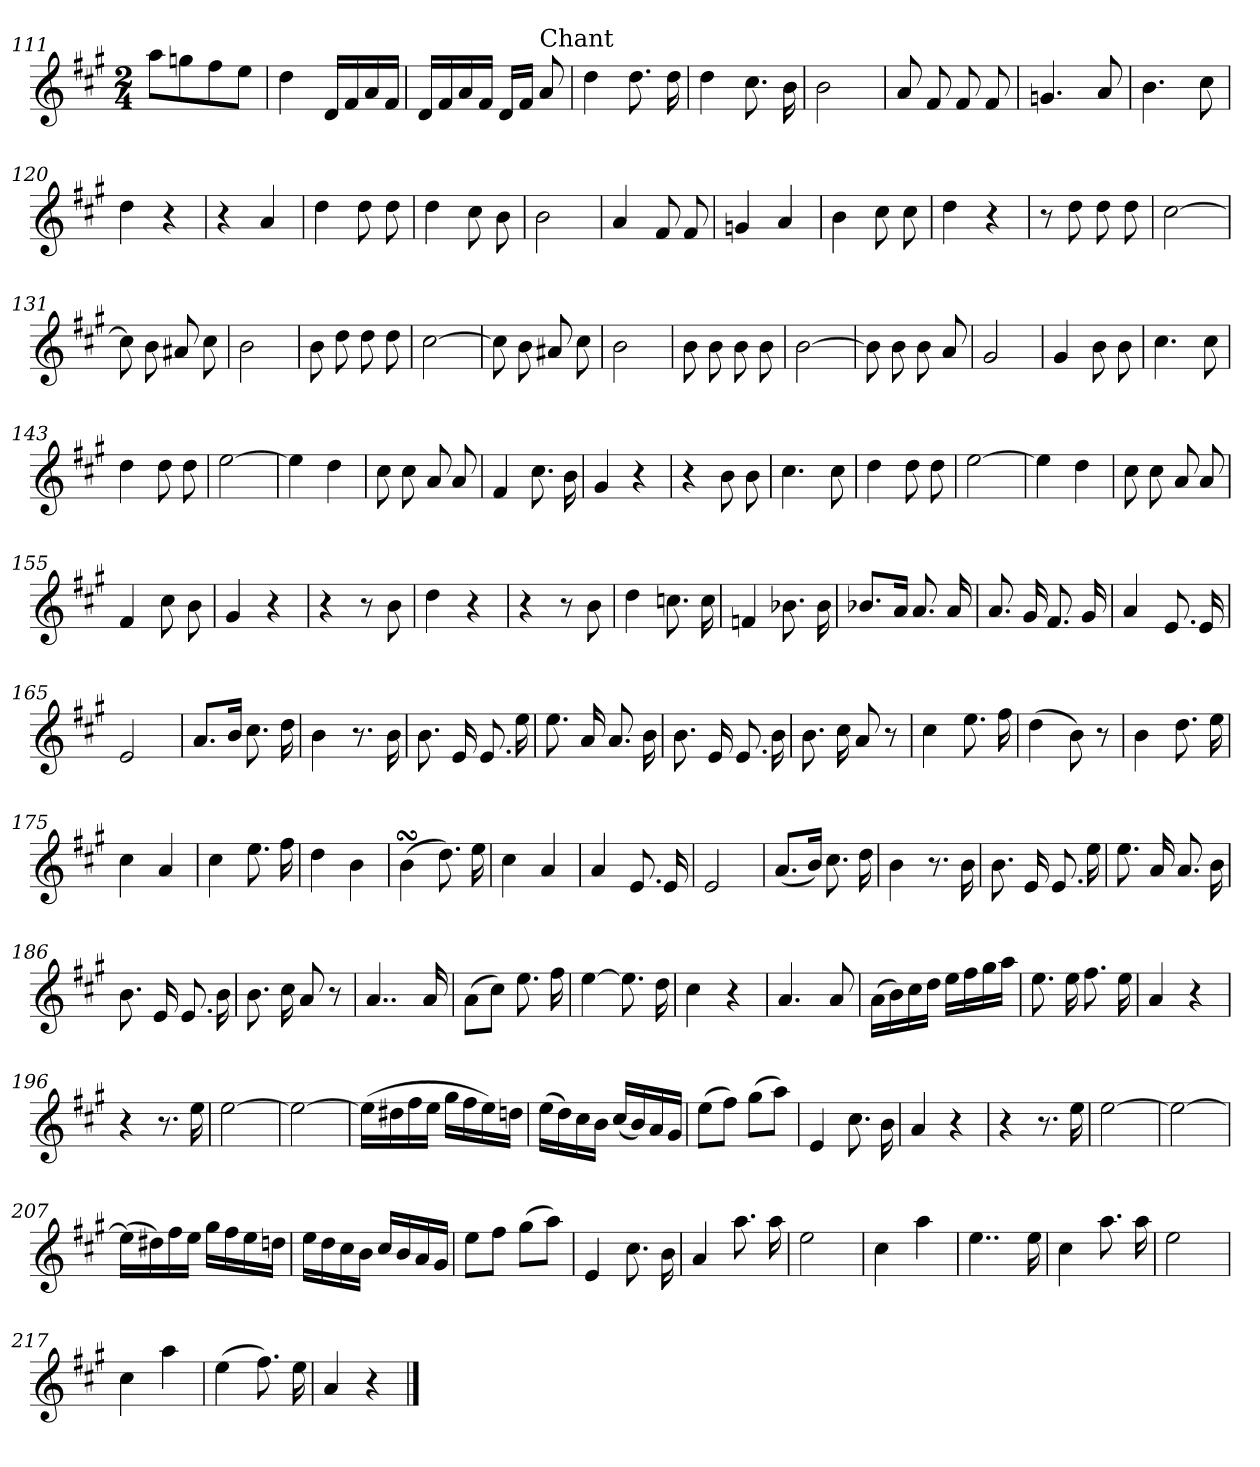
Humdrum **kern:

**kern
*part1
*staff1
*clefG2
*k[f#c#g#]
*A:
*M2/4
=111
8aa\L
8ggn\
8ff#\
8ee\J
=112
4dd\
16d/LL
16f#/
16a/
16f#/JJ
!!LO:LB:g=z
=113
16d/LL
16f#/
16a/
16f#/JJ
16d/LL
16f#/JJ
!LO:TX:a:t=Chant
8a/
=114
4dd\
8.dd\
16dd\
=115
4dd\
8.cc#\
16b\
=116
2b\
=117
8a/
8f#/
8f#/
8f#/
=118
4.gn/
8a/
=119
4.b\
8cc#\
=120
4dd\
4r
=121
4r
4a/
=122
4dd\
8dd\
8dd\
!!LO:LB:g=z
=123
4dd\
8cc#\
8b\
=124
2b\
=125
4a/
8f#/
8f#/
=126
4gn/
4a/
=127
4b\
8cc#\
8cc#\
=128
4dd\
4r
=129
8r
8dd\
8dd\
8dd\
=130
[2cc#\
=131
8cc#\]
8b\
8a#X/
8cc#\
=132
2b\
!!LO:PB:g=z
=133
8b\
8dd\
8dd\
8dd\
=134
[2cc#\
=135
8cc#\]
8b\
8a#X/
8cc#\
=136
2b\
=137
8b\
8b\
8b\
8b\
=138
[2b\
=139
8b\]
8b\
8b\
8a/
=140
2g#/
=141
4g#/
8b\
8b\
=142
4.cc#\
8cc#\
!!LO:LB:g=z
=143
4dd\
8dd\
8dd\
=144
[2ee\
=145
4ee\]
4dd\
=146
8cc#\
8cc#\
8a/
8a/
=147
4f#/
8.cc#\
16b\
=148
4g#/
4r
=149
4r
8b\
8b\
=150
4.cc#\
8cc#\
=151
4dd\
8dd\
8dd\
=152
[2ee\
=153
4ee\]
4dd\
!!LO:LB:g=z
=154
8cc#\
8cc#\
8a/
8a/
=155
4f#/
8cc#\
8b\
=156
4g#/
4r
=157
4r
8r
8b\
=158
4dd\
4r
=159
4r
8r
8b\
=160
4dd\
8.ccn\
16cc\
=161
4fn/
8.b-X\
16b-\
=162
8.b-X/L
16a/Jk
8.a/
16a/
!!LO:LB:g=z
=163
8.a/
16g#/
8.f#/
16g#/
=164
4a/
8.e/
16e/
=165
2e/
=166
8.a/L
16b/Jk
8.cc#\
16dd\
=167
4b\
8.r
16b\
=168
8.b\
16e/
8.e/
16ee\
=169
8.ee\
16a/
8.a/
16b\
=170
8.b\
16e/
8.e/
16b\
!!LO:LB:g=z
=171
8.b\
16cc#\
8a/
8r
=172
4cc#\
8.ee\
16ff#\
=173
(>4dd\
8b\)
8r
=174
4b\
8.dd\
16ee\
=175
4cc#\
4a/
=176
4cc#\
8.ee\
16ff#\
=177
4dd\
4b\
=178
(>4bsSSS\
8.dd\)
16ee\
=179
4cc#\
4a/
=180
4a/
8.e/
16e/
!!LO:LB:g=z
=181
2e/
=182
(<8.a/L
16b/Jk)
8.cc#\
16dd\
=183
4b\
8.r
16b\
=184
8.b\
16e/
8.e/
16ee\
=185
8.ee\
16a/
8.a/
16b\
=186
8.b\
16e/
8.e/
16b\
=187
8.b\
16cc#\
8a/
8r
=188
4..a/
16a/
=189
(>8a\L
8cc#\J)
8.ee\
16ff#\
!!LO:LB:g=z
=190
[4ee\
8.ee\]
16dd\
=191
4cc#\
4r
=192
4.a/
8a/
=193
(>16a\LL
16b\)
16cc#\
16dd\JJ
16ee\LL
16ff#\
16gg#\
16aa\JJ
=194
8.ee\
16ee\
8.ff#\
16ee\
=195
4a/
4r
=196
4r
8.r
16ee\
=197
[2ee\
=198
2ee\_
!!LO:LB:g=z
=199
(>16ee\LL]
16dd#X\
16ff#\
16ee\JJ
16gg#\LL
16ff#\
16ee\)
16ddn\JJ
=200
(>16ee\LL
16dd\)
16cc#\
16b\JJ
(<16cc#/LL
16b/)
16a/
16g#/JJ
=201
(>8ee\L
8ff#\J)
(>8gg#\L
8aa\J)
=202
4e/
8.cc#\
16b\
=203
4a/
4r
=204
4r
8.r
16ee\
=205
[2ee\
=206
2ee\_
!!LO:PB:g=z
=207
(>16ee\LL]
16dd#X\)
16ff#\
16ee\JJ
16gg#\LL
16ff#\
16ee\
16ddn\JJ
=208
16ee\LL
16dd\
16cc#\
16b\JJ
16cc#/LL
16b/
16a/
16g#/JJ
=209
8ee\L
8ff#\J
(>8gg#\L
8aa\J)
=210
4e/
8.cc#\
16b\
=211
4a/
8.aa\
16aa\
=212
2ee\
=213
4cc#\
4aa\
=214
4..ee\
16ee\
!!LO:LB:g=z
=215
4cc#\
8.aa\
16aa\
=216
2ee\
=217
4cc#\
4aa\
=218
(>4ee\
8.ff#\)
16ee\
=219
4a/
4r
==
*-
